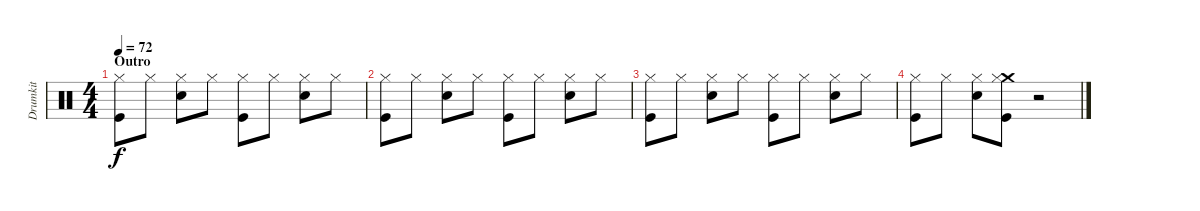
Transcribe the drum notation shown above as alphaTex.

\track ("Drumkit" "Drumkit") {instrument percussion}
\staff {score}
\articulation defaults
\ts (4 4)
\section ("" "Outro")
\tempo 72
\clef neutral
\ks c
("Hi-Hat (closed)" "Kick (hit)").8{dy f} "Hi-Hat (closed)".8 ("Hi-Hat (closed)" "Snare (hit) 2").8 "Hi-Hat (closed)".8 ("Hi-Hat (closed)" "Kick (hit)").8 "Hi-Hat (closed)".8 ("Hi-Hat (closed)" "Snare (hit) 2").8 "Hi-Hat (closed)".8 |
("Hi-Hat (closed)" "Kick (hit)").8 "Hi-Hat (closed)".8 ("Hi-Hat (closed)" "Snare (hit) 2").8 "Hi-Hat (closed)".8 ("Hi-Hat (closed)" "Kick (hit)").8 "Hi-Hat (closed)".8 ("Hi-Hat (closed)" "Snare (hit) 2").8 "Hi-Hat (closed)".8 |
("Hi-Hat (closed)" "Kick (hit)").8 "Hi-Hat (closed)".8 ("Hi-Hat (closed)" "Snare (hit) 2").8 "Hi-Hat (closed)".8 ("Hi-Hat (closed)" "Kick (hit)").8 "Hi-Hat (closed)".8 ("Hi-Hat (closed)" "Snare (hit) 2").8 "Hi-Hat (closed)".8 |
("Hi-Hat (closed)" "Kick (hit)").8 "Hi-Hat (closed)".8 ("Hi-Hat (closed)" "Snare (hit) 2").8 ("Crash medium (hit)" "Hi-Hat (closed)" "Kick (hit)").8 r.2
